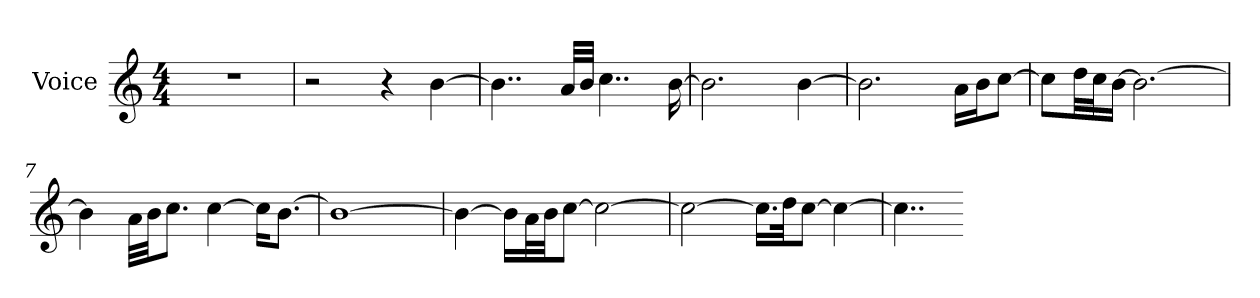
**kern
*part1
*staff1
*I"Voice
*I'Voice
*clefG2
*k[]
*M4/4
=1
1r
=2
2r
4r
[4b\
=3
4..b\]
32a/LLL
32b/JJJ
4..cc\
[16b\
=4
2.b\]
[4b\
=5
2.b\]
16a\LL
16b\J
[8cc\J
=6
8cc\L]
32dd\LL
32cc\J
[16b\JJ
2.b\_
!!LO:LB:g=z
=7
4b\]
32a\LLL
32b\JJ
8.cc\J
[4cc\
16cc\KL]
[8.b\J
=8
1b_
=9
4b\_
16b\LL]
32a\L
32b\JJ
[8cc\J
2cc\_
=10
2cc\_
16.cc\LL]
32dd\Jk
[8cc\J
4cc\_
=11
4..cc\]
=-
*-
